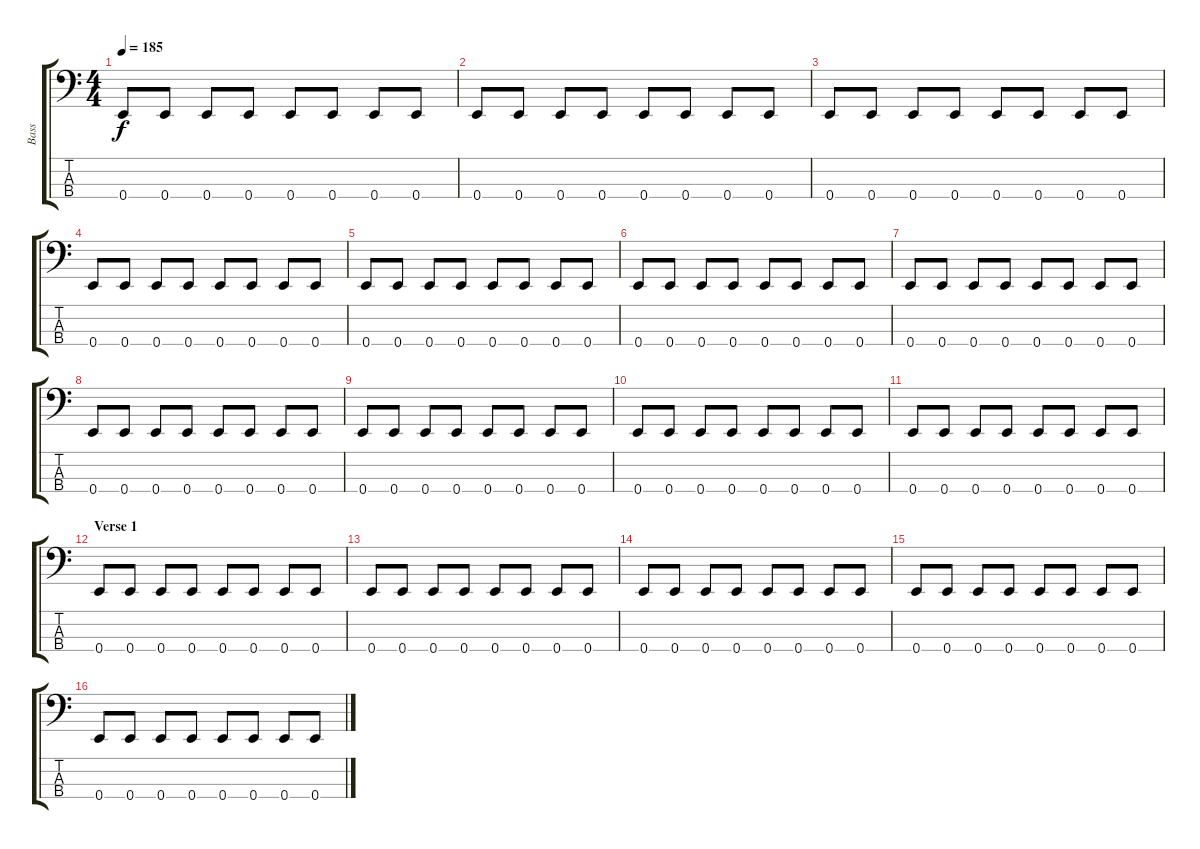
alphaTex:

\track ("Bass" "Bass") {instrument electricbasspick}
\staff {score tabs}
\tuning (G2 D2 A1 E1) {hide}
\ts (4 4)
\tempo 185
\clef f4
\ks c
0.4.8{dy f} 0.4.8 0.4.8 0.4.8 0.4.8 0.4.8 0.4.8 0.4.8 |
0.4.8 0.4.8 0.4.8 0.4.8 0.4.8 0.4.8 0.4.8 0.4.8 |
0.4.8 0.4.8 0.4.8 0.4.8 0.4.8 0.4.8 0.4.8 0.4.8 |
0.4.8 0.4.8 0.4.8 0.4.8 0.4.8 0.4.8 0.4.8 0.4.8 |
0.4.8 0.4.8 0.4.8 0.4.8 0.4.8 0.4.8 0.4.8 0.4.8 |
0.4.8 0.4.8 0.4.8 0.4.8 0.4.8 0.4.8 0.4.8 0.4.8 |
0.4.8 0.4.8 0.4.8 0.4.8 0.4.8 0.4.8 0.4.8 0.4.8 |
0.4.8 0.4.8 0.4.8 0.4.8 0.4.8 0.4.8 0.4.8 0.4.8 |
0.4.8 0.4.8 0.4.8 0.4.8 0.4.8 0.4.8 0.4.8 0.4.8 |
0.4.8 0.4.8 0.4.8 0.4.8 0.4.8 0.4.8 0.4.8 0.4.8 |
0.4.8 0.4.8 0.4.8 0.4.8 0.4.8 0.4.8 0.4.8 0.4.8 |
\section ("" "Verse 1")
0.4.8 0.4.8 0.4.8 0.4.8 0.4.8 0.4.8 0.4.8 0.4.8 |
0.4.8 0.4.8 0.4.8 0.4.8 0.4.8 0.4.8 0.4.8 0.4.8 |
0.4.8 0.4.8 0.4.8 0.4.8 0.4.8 0.4.8 0.4.8 0.4.8 |
0.4.8 0.4.8 0.4.8 0.4.8 0.4.8 0.4.8 0.4.8 0.4.8 |
0.4.8 0.4.8 0.4.8 0.4.8 0.4.8 0.4.8 0.4.8 0.4.8
